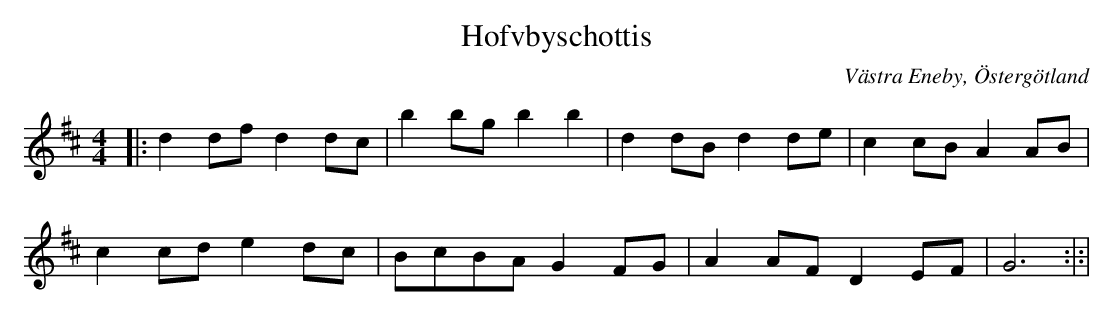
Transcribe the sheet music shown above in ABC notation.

X:1
T:Hofvbyschottis
O:Västra Eneby, Östergötland
M:4/4
L:1/8
K:D
|: d2dfd2dc | b2bgb2b2 | d2dB d2de | c2cB A2AB |
     c2cd e2dc | BcBA G2FG | A2AF D2EF | G6       :|:|
